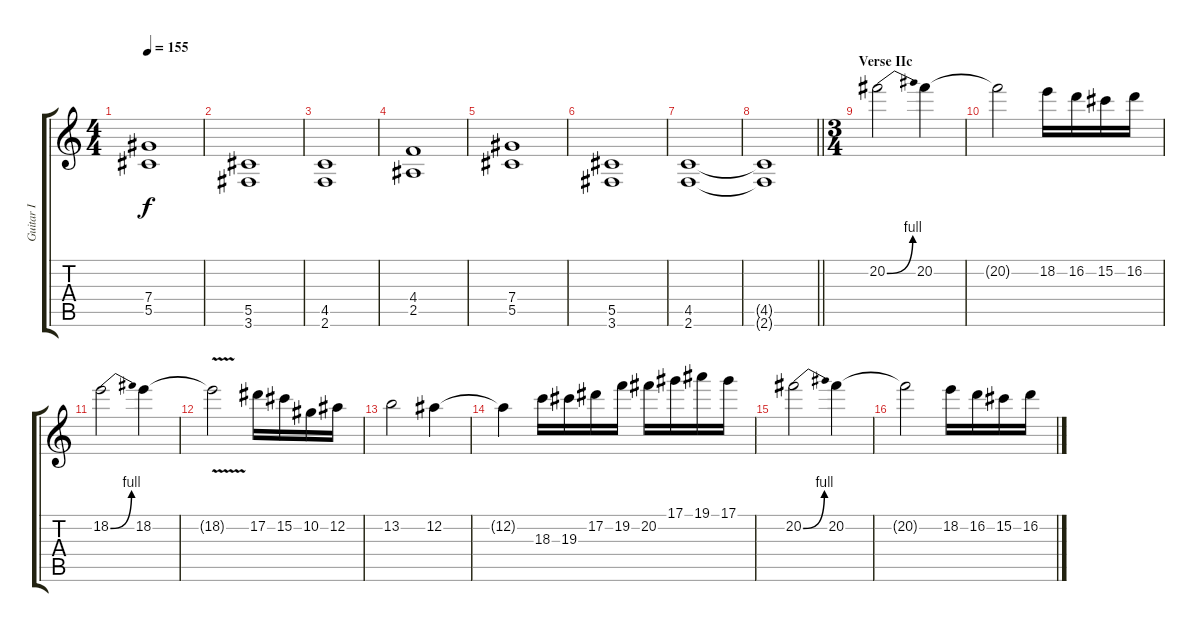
\track ("Guitar I" "Guitar I") {instrument distortionguitar}
\staff {score tabs}
\tuning (Eb4 Bb3 Gb3 Db3 Ab2 Eb2) {hide}
\ts (4 4)
\tempo 155
\clef g2
\ks c
(7.4 5.5).1{dy f} |
(5.5 3.6).1 |
(4.5 2.6).1 |
(4.4 2.5).1 |
(7.4 5.5).1 |
(5.5 3.6).1 |
(4.5 2.6).1 |
\barLineRight lightlight
(4.5{t} 2.6{t}).1 |
\ts (3 4)
\section ("" "Verse IIc")
20.2{be (bend 0 0 60 4)}.2{volume 10} 20.2.4 |
20.2{t}.2 18.2.16 16.2.16 15.2.16 16.2.16 |
18.2{be (bend 0 0 60 4)}.2 18.2.4 |
18.2{v t}.2 17.2.16 15.2.16 10.2.16 12.2.16 |
13.2.2 12.2.4 |
12.2{t}.4 18.3.16 19.3.16 17.2.16 19.2.16 20.2.16 17.1.16 19.1.16 17.1.16 |
20.2{be (bend 0 0 60 4)}.2 20.2.4 |
20.2{t}.2 18.2.16 16.2.16 15.2.16 16.2.16
